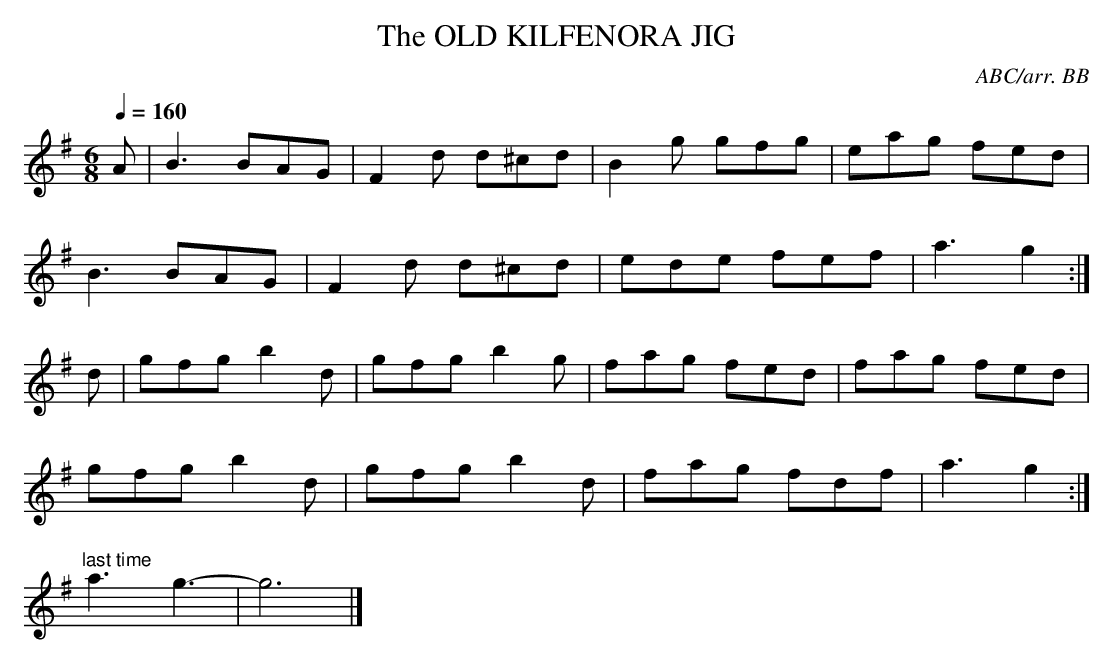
X:1
T:OLD KILFENORA JIG, The
C:ABC/arr. BB
M:6/8
L:1/8
Q:1/4=160
K:G
A|B3 BAG|F2d d^cd|B2g gfg|eag fed|
B3 BAG|F2d d^cd|ede fef|a3 g2 :|
d|gfg b2d|gfg b2g|fag fed|fag fed|
gfg b2d|gfg b2d|fag fdf|a3 g2 :|
"last time"a3g3-|g6|]
